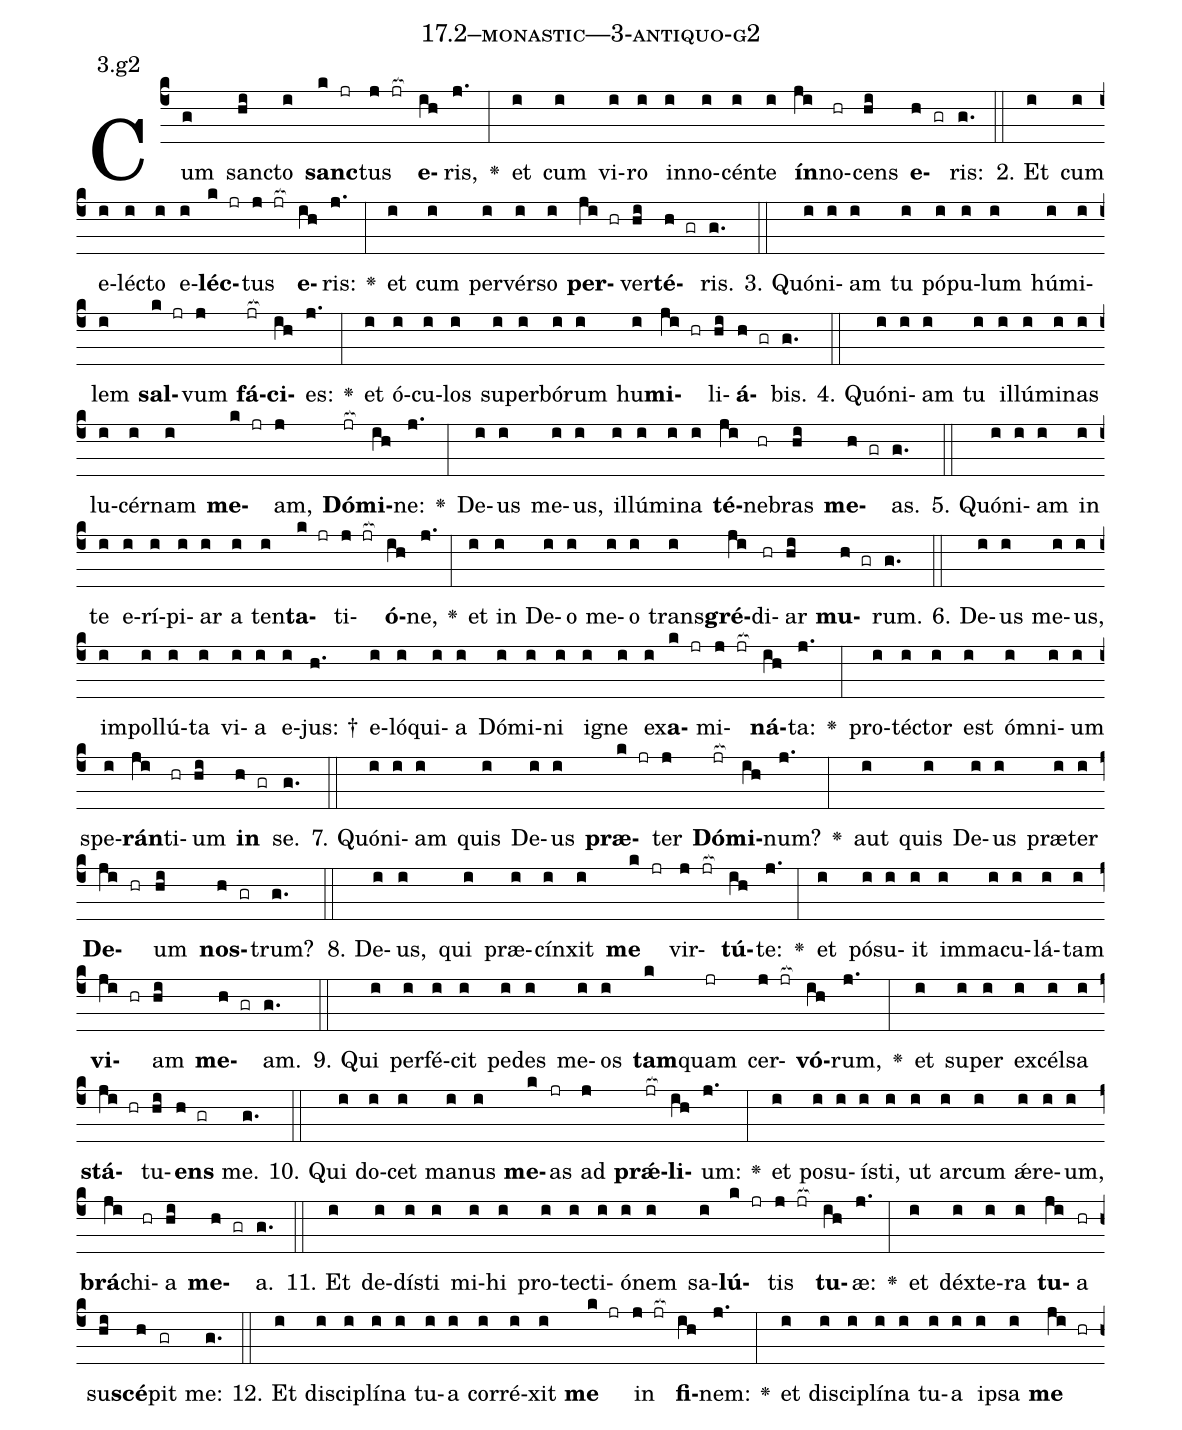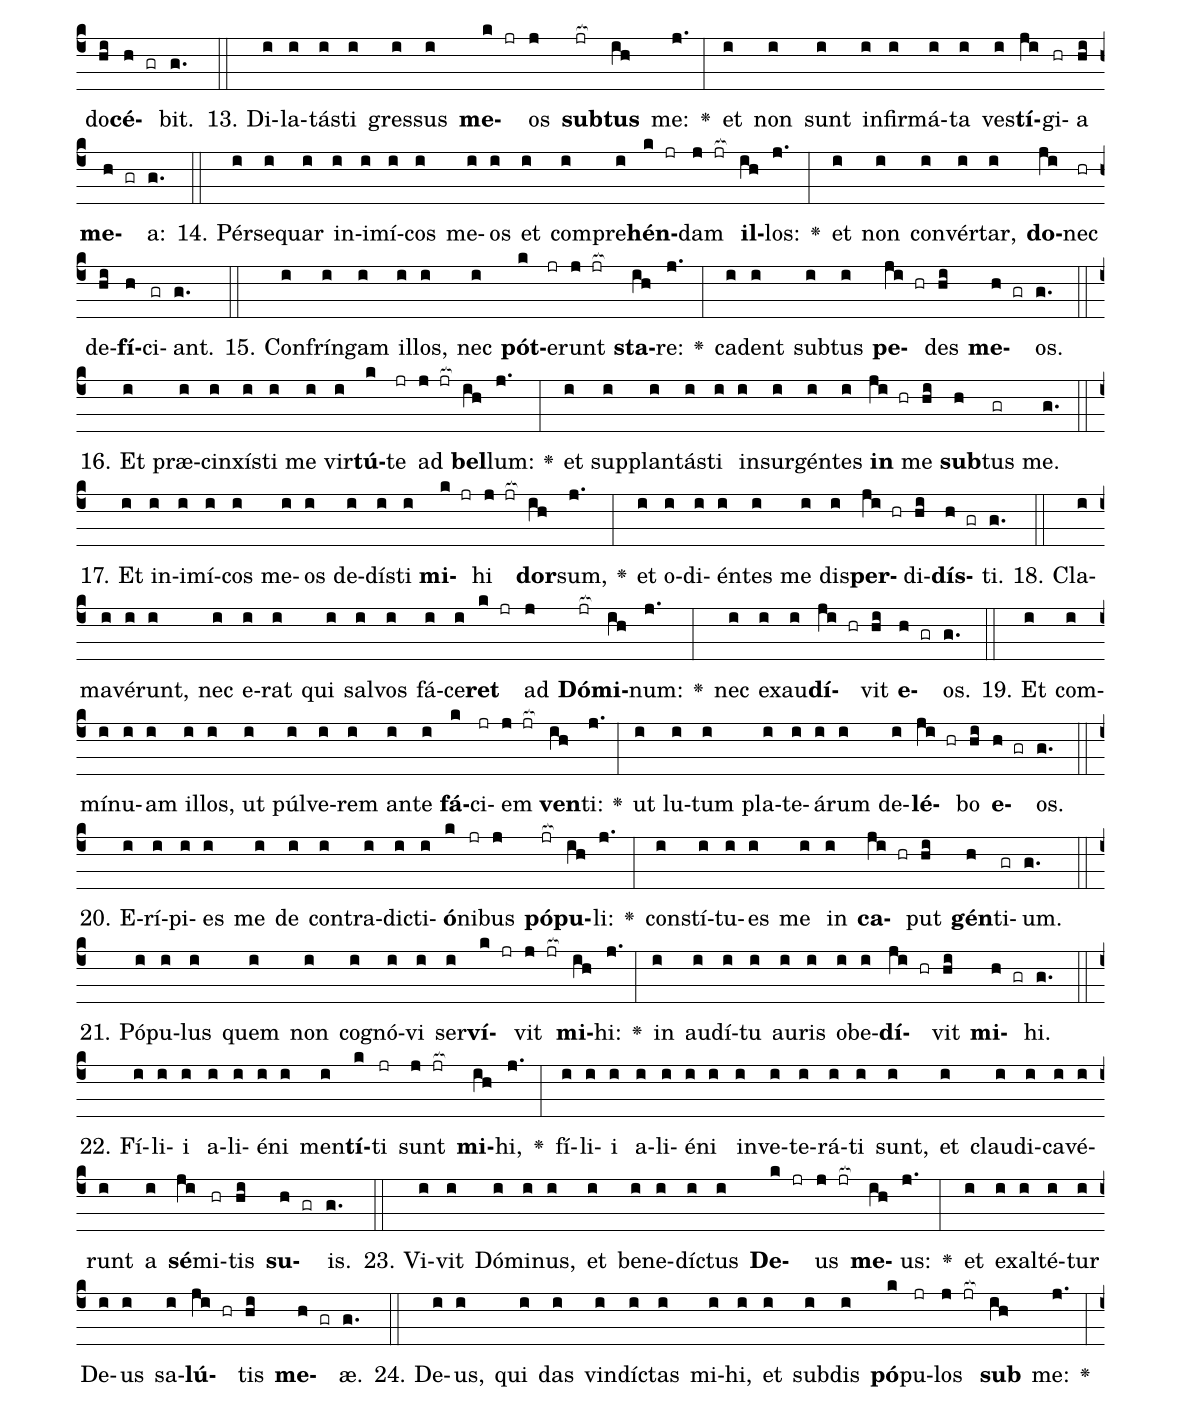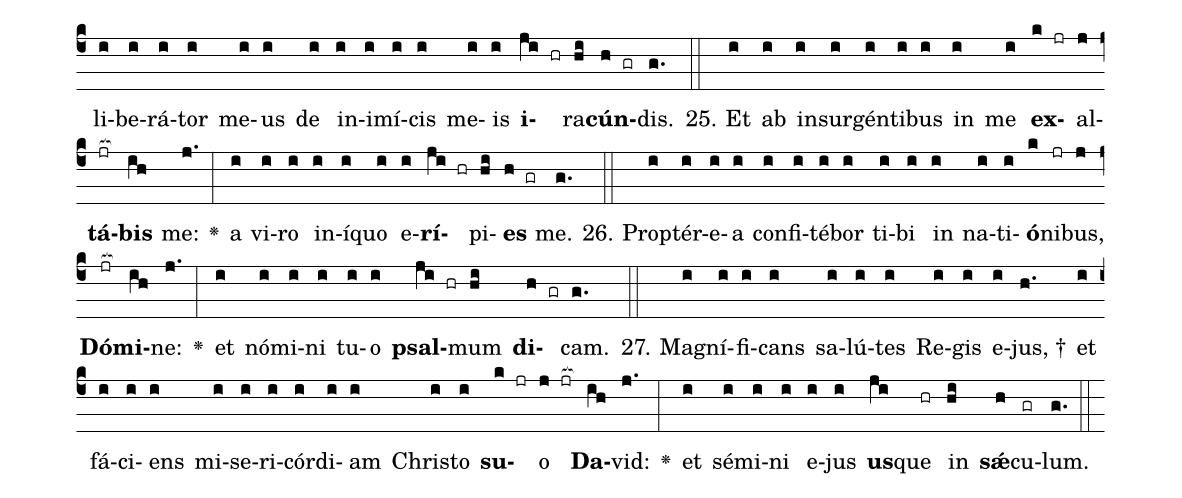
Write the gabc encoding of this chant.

name: 17.2--monastic---3-antiquo-g2;
annotation: 3.g2;
%%
(c4)Cum(g) sanc(hi)to(i) <b>sanc</b>(k jr)tus(j jr[ocb:1{]) <b>e</b>(ih[ocb:0}])ris,(j.) <v>\greheightstar</v>(:) et(i) cum(i) vi(i)ro(i) in(i)no(i)cén(i)te(i) <b>ín</b>(ji)no(hr)cens(hi) <b>e</b>(h gr)ris:(g.) (::)
2. Et(i) cum(i) e(i)léc(i)to(i) e(i)<b>léc</b>(k jr)tus(j jr[ocb:1{]) <b>e</b>(ih[ocb:0}])ris:(j.) <v>\greheightstar</v>(:) et(i) cum(i) per(i)vér(i)so(i) <b>per</b>(ji hr)ver(hi)<b>té</b>(h gr)ris.(g.) (::)
3. Quón(i)i(i)am(i) tu(i) pó(i)pu(i)lum(i) hú(i)mi(i)lem(i) <b>sal</b>(k jr)vum(j) <b>fá</b>(jr[ocb:1{])<b>ci</b>(ih[ocb:0}])es:(j.) <v>\greheightstar</v>(:) et(i) ó(i)cu(i)los(i) su(i)per(i)bó(i)rum(i) hu(i)<b>mi</b>(ji hr)li(hi)<b>á</b>(h gr)bis.(g.) (::)
4. Quón(i)i(i)am(i) tu(i) il(i)lú(i)mi(i)nas(i) lu(i)cér(i)nam(i) <b>me</b>(k jr)am,(j) <b>Dó</b>(jr[ocb:1{])<b>mi</b>(ih[ocb:0}])ne:(j.) <v>\greheightstar</v>(:) De(i)us(i) me(i)us,(i) il(i)lú(i)mi(i)na(i) <b>té</b>(ji)ne(hr)bras(hi) <b>me</b>(h gr)as.(g.) (::)
5. Quón(i)i(i)am(i) in(i) te(i) e(i)rí(i)pi(i)ar(i) a(i) ten(i)<b>ta</b>(k jr)ti(j jr[ocb:1{])<b>ó</b>(ih[ocb:0}])ne,(j.) <v>\greheightstar</v>(:) et(i) in(i) De(i)o(i) me(i)o(i) trans(i)<b>gré</b>(ji)di(hr)ar(hi) <b>mu</b>(h gr)rum.(g.) (::)
6. De(i)us(i) me(i)us,(i) im(i)pol(i)lú(i)ta(i) vi(i)a(i) e(i)jus: †(h.) e(i)ló(i)qui(i)a(i) Dó(i)mi(i)ni(i) i(i)gne(i) ex(i)<b>a</b>(k jr)mi(j jr[ocb:1{])<b>ná</b>(ih[ocb:0}])ta:(j.) <v>\greheightstar</v>(:) pro(i)téc(i)tor(i) est(i) óm(i)ni(i)um(i) spe(i)<b>rán</b>(ji)ti(hr)um(hi) <b>in</b>(h gr) se.(g.) (::)
7. Quón(i)i(i)am(i) quis(i) De(i)us(i) <b>præ</b>(k jr)ter(j) <b>Dó</b>(jr[ocb:1{])<b>mi</b>(ih[ocb:0}])num?(j.) <v>\greheightstar</v>(:) aut(i) quis(i) De(i)us(i) præ(i)ter(i) <b>De</b>(ji hr)um(hi) <b>nos</b>(h gr)trum?(g.) (::)
8. De(i)us,(i) qui(i) præ(i)cín(i)xit(i) <b>me</b>(k jr) vir(j jr[ocb:1{])<b>tú</b>(ih[ocb:0}])te:(j.) <v>\greheightstar</v>(:) et(i) pó(i)su(i)it(i) im(i)ma(i)cu(i)lá(i)tam(i) <b>vi</b>(ji hr)am(hi) <b>me</b>(h gr)am.(g.) (::)
9. Qui(i) per(i)fé(i)cit(i) pe(i)des(i) me(i)os(i) <b>tam</b>(k)quam(jr) cer(j jr[ocb:1{])<b>vó</b>(ih[ocb:0}])rum,(j.) <v>\greheightstar</v>(:) et(i) su(i)per(i) ex(i)cél(i)sa(i) <b>stá</b>(ji hr)tu(hi)<b>ens</b>(h gr) me.(g.) (::)
10. Qui(i) do(i)cet(i) ma(i)nus(i) <b>me</b>(k)as(jr) ad(j) <b>prǽ</b>(jr[ocb:1{])<b>li</b>(ih[ocb:0}])um:(j.) <v>\greheightstar</v>(:) et(i) po(i)su(i)ís(i)ti,(i) ut(i) ar(i)cum(i) ǽ(i)re(i)um,(i) <b>brá</b>(ji)chi(hr)a(hi) <b>me</b>(h gr)a.(g.) (::)
11. Et(i) de(i)dís(i)ti(i) mi(i)hi(i) pro(i)tec(i)ti(i)ó(i)nem(i) sa(i)<b>lú</b>(k jr)tis(j jr[ocb:1{]) <b>tu</b>(ih[ocb:0}])æ:(j.) <v>\greheightstar</v>(:) et(i) déx(i)te(i)ra(i) <b>tu</b>(ji)a(hr) su(hi)<b>scé</b>(h)pit(gr) me:(g.) (::)
12. Et(i) di(i)sci(i)plí(i)na(i) tu(i)a(i) cor(i)ré(i)xit(i) <b>me</b>(k jr) in(j jr[ocb:1{]) <b>fi</b>(ih[ocb:0}])nem:(j.) <v>\greheightstar</v>(:) et(i) di(i)sci(i)plí(i)na(i) tu(i)a(i) ip(i)sa(i) <b>me</b>(ji hr) do(hi)<b>cé</b>(h gr)bit.(g.) (::)
13. Di(i)la(i)tás(i)ti(i) gres(i)sus(i) <b>me</b>(k jr)os(j) <b>sub</b>(jr[ocb:1{])<b>tus</b>(ih[ocb:0}]) me:(j.) <v>\greheightstar</v>(:) et(i) non(i) sunt(i) in(i)fir(i)má(i)ta(i) ves(i)<b>tí</b>(ji)gi(hr)a(hi) <b>me</b>(h gr)a:(g.) (::)
14. Pér(i)se(i)quar(i) in(i)i(i)mí(i)cos(i) me(i)os(i) et(i) com(i)pre(i)<b>hén</b>(k jr)dam(j jr[ocb:1{]) <b>il</b>(ih[ocb:0}])los:(j.) <v>\greheightstar</v>(:) et(i) non(i) con(i)vér(i)tar,(i) <b>do</b>(ji)nec(hr) de(hi)<b>fí</b>(h)ci(gr)ant.(g.) (::)
15. Con(i)frín(i)gam(i) il(i)los,(i) nec(i) <b>pót</b>(k)e(jr)runt(j jr[ocb:1{]) <b>sta</b>(ih[ocb:0}])re:(j.) <v>\greheightstar</v>(:) ca(i)dent(i) sub(i)tus(i) <b>pe</b>(ji hr)des(hi) <b>me</b>(h gr)os.(g.) (::)
16. Et(i) præ(i)cin(i)xís(i)ti(i) me(i) vir(i)<b>tú</b>(k)te(jr) ad(j jr[ocb:1{]) <b>bel</b>(ih[ocb:0}])lum:(j.) <v>\greheightstar</v>(:) et(i) sup(i)plan(i)tás(i)ti(i) in(i)sur(i)gén(i)tes(i) <b>in</b>(ji hr) me(hi) <b>sub</b>(h)tus(gr) me.(g.) (::)
17. Et(i) in(i)i(i)mí(i)cos(i) me(i)os(i) de(i)dís(i)ti(i) <b>mi</b>(k jr)hi(j jr[ocb:1{]) <b>dor</b>(ih[ocb:0}])sum,(j.) <v>\greheightstar</v>(:) et(i) o(i)di(i)én(i)tes(i) me(i) dis(i)<b>per</b>(ji hr)di(hi)<b>dís</b>(h gr)ti.(g.) (::)
18. Cla(i)ma(i)vé(i)runt,(i) nec(i) e(i)rat(i) qui(i) sal(i)vos(i) fá(i)ce(i)<b>ret</b>(k jr) ad(j) <b>Dó</b>(jr[ocb:1{])<b>mi</b>(ih[ocb:0}])num:(j.) <v>\greheightstar</v>(:) nec(i) ex(i)au(i)<b>dí</b>(ji hr)vit(hi) <b>e</b>(h gr)os.(g.) (::)
19. Et(i) com(i)mí(i)nu(i)am(i) il(i)los,(i) ut(i) púl(i)ve(i)rem(i) an(i)te(i) <b>fá</b>(k)ci(jr)em(j jr[ocb:1{]) <b>ven</b>(ih[ocb:0}])ti:(j.) <v>\greheightstar</v>(:) ut(i) lu(i)tum(i) pla(i)te(i)á(i)rum(i) de(i)<b>lé</b>(ji hr)bo(hi) <b>e</b>(h gr)os.(g.) (::)
20. E(i)rí(i)pi(i)es(i) me(i) de(i) con(i)tra(i)dic(i)ti(i)<b>ó</b>(k)ni(jr)bus(j) <b>pó</b>(jr[ocb:1{])<b>pu</b>(ih[ocb:0}])li:(j.) <v>\greheightstar</v>(:) con(i)stí(i)tu(i)es(i) me(i) in(i) <b>ca</b>(ji hr)put(hi) <b>gén</b>(h)ti(gr)um.(g.) (::)
21. Pó(i)pu(i)lus(i) quem(i) non(i) co(i)gnó(i)vi(i) ser(i)<b>ví</b>(k jr)vit(j jr[ocb:1{]) <b>mi</b>(ih[ocb:0}])hi:(j.) <v>\greheightstar</v>(:) in(i) au(i)dí(i)tu(i) au(i)ris(i) ob(i)e(i)<b>dí</b>(ji hr)vit(hi) <b>mi</b>(h gr)hi.(g.) (::)
22. Fí(i)li(i)i(i) a(i)li(i)é(i)ni(i) men(i)<b>tí</b>(k)ti(jr) sunt(j jr[ocb:1{]) <b>mi</b>(ih[ocb:0}])hi,(j.) <v>\greheightstar</v>(:) fí(i)li(i)i(i) a(i)li(i)é(i)ni(i) in(i)ve(i)te(i)rá(i)ti(i) sunt,(i) et(i) clau(i)di(i)ca(i)vé(i)runt(i) a(i) <b>sé</b>(ji)mi(hr)tis(hi) <b>su</b>(h gr)is.(g.) (::)
23. Vi(i)vit(i) Dó(i)mi(i)nus,(i) et(i) be(i)ne(i)díc(i)tus(i) <b>De</b>(k jr)us(j jr[ocb:1{]) <b>me</b>(ih[ocb:0}])us:(j.) <v>\greheightstar</v>(:) et(i) ex(i)al(i)té(i)tur(i) De(i)us(i) sa(i)<b>lú</b>(ji hr)tis(hi) <b>me</b>(h gr)æ.(g.) (::)
24. De(i)us,(i) qui(i) das(i) vin(i)díc(i)tas(i) mi(i)hi,(i) et(i) sub(i)dis(i) <b>pó</b>(k)pu(jr)los(j jr[ocb:1{]) <b>sub</b>(ih[ocb:0}]) me:(j.) <v>\greheightstar</v>(:) li(i)be(i)rá(i)tor(i) me(i)us(i) de(i) in(i)i(i)mí(i)cis(i) me(i)is(i) <b>i</b>(ji hr)ra(hi)<b>cún</b>(h gr)dis.(g.) (::)
25. Et(i) ab(i) in(i)sur(i)gén(i)ti(i)bus(i) in(i) me(i) <b>ex</b>(k jr)al(j)<b>tá</b>(jr[ocb:1{])<b>bis</b>(ih[ocb:0}]) me:(j.) <v>\greheightstar</v>(:) a(i) vi(i)ro(i) in(i)í(i)quo(i) e(i)<b>rí</b>(ji hr)pi(hi)<b>es</b>(h gr) me.(g.) (::)
26. Prop(i)tér(i)e(i)a(i) con(i)fi(i)té(i)bor(i) ti(i)bi(i) in(i) na(i)ti(i)<b>ó</b>(k)ni(jr)bus,(j) <b>Dó</b>(jr[ocb:1{])<b>mi</b>(ih[ocb:0}])ne:(j.) <v>\greheightstar</v>(:) et(i) nó(i)mi(i)ni(i) tu(i)o(i) <b>psal</b>(ji hr)mum(hi) <b>di</b>(h gr)cam.(g.) (::)
27. Ma(i)gní(i)fi(i)cans(i) sa(i)lú(i)tes(i) Re(i)gis(i) e(i)jus, †(h.) et(i) fá(i)ci(i)ens(i) mi(i)se(i)ri(i)cór(i)di(i)am(i) Chris(i)to(i) <b>su</b>(k jr)o(j jr[ocb:1{]) <b>Da</b>(ih[ocb:0}])vid:(j.) <v>\greheightstar</v>(:) et(i) sé(i)mi(i)ni(i) e(i)jus(i) <b>us</b>(ji)que(hr) in(hi) <b>sǽ</b>(h)cu(gr)lum.(g.) (::)
